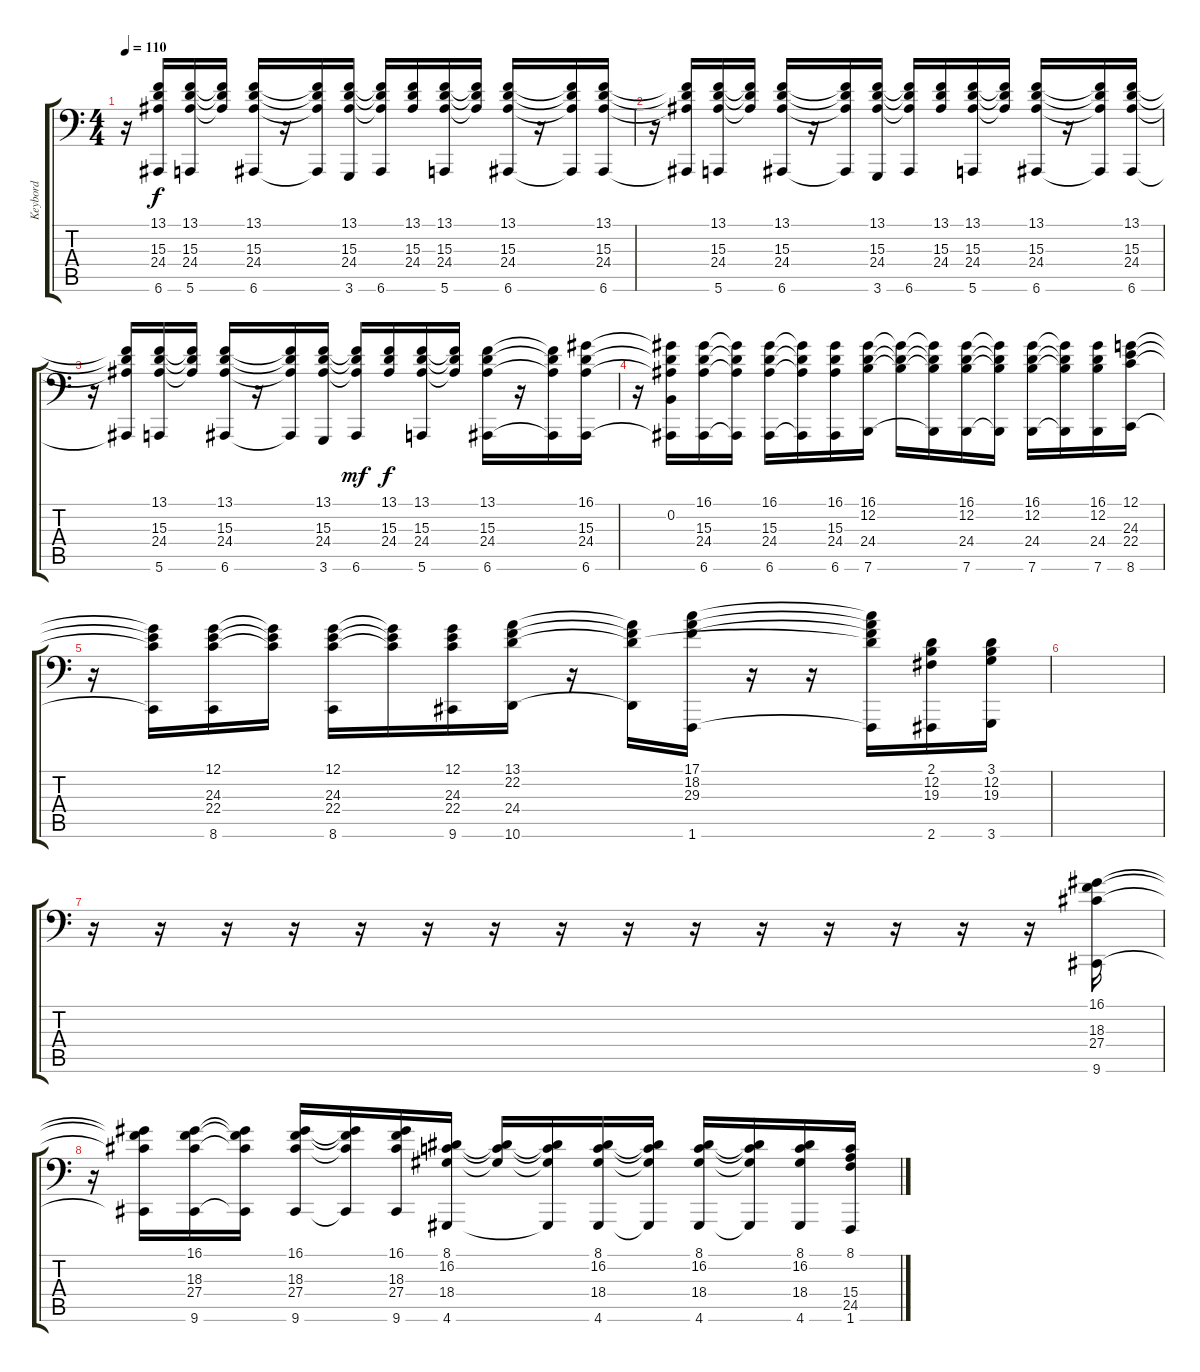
\track ("Keybord" "Keybord") {instrument electricgrandpiano}
\staff {score tabs}
\tuning (E3 B2 G2 D2 A1 E1) {hide}
\ts (4 4)
\tempo 110
\clef f4
\ks c
r.16{dy f} (13.1{t} 15.3{t} 24.4{t} 6.6{t}).16 (13.1 15.3 24.4 5.6).16 (13.1{t} 15.3{t} 24.4{t}).16 (13.1 15.3 24.4 6.6).16 r.16 (13.1{t} 15.3{t} 24.4{t} 6.6{t}).16 (13.1 15.3 24.4 3.6).16 (13.1{t} 15.3{t} 24.4{t} 6.6).16 (13.1 15.3 24.4).16 (13.1 15.3 24.4 5.6).16 (13.1{t} 15.3{t} 24.4{t}).16 (13.1 15.3 24.4 6.6).16 r.16 (13.1{t} 15.3{t} 24.4{t} 6.6{t}).16 (13.1 15.3 24.4 6.6).16 |
r.16 (13.1{t} 15.3{t} 24.4{t} 6.6{t}).16 (13.1 15.3 24.4 5.6).16 (13.1{t} 15.3{t} 24.4{t}).16 (13.1 15.3 24.4 6.6).16 r.16 (13.1{t} 15.3{t} 24.4{t} 6.6{t}).16 (13.1 15.3 24.4 3.6).16 (13.1{t} 15.3{t} 24.4{t} 6.6).16 (13.1 15.3 24.4).16 (13.1 15.3 24.4 5.6).16 (13.1{t} 15.3{t} 24.4{t}).16 (13.1 15.3 24.4 6.6).16 r.16 (13.1{t} 15.3{t} 24.4{t} 6.6{t}).16 (13.1 15.3 24.4 6.6).16 |
r.16 (13.1{t} 15.3{t} 24.4{t} 6.6{t}).16 (13.1 15.3 24.4 5.6).16 (13.1{t} 15.3{t} 24.4{t}).16 (13.1 15.3 24.4 6.6).16 r.16 (13.1{t} 15.3{t} 24.4{t} 6.6{t}).16 (13.1 15.3 24.4 3.6).16 (13.1{t} 15.3{t} 24.4{t} 6.6).16{dy mf} (13.1 15.3 24.4).16{dy f} (13.1 15.3 24.4 5.6).16 (13.1{t} 15.3{t} 24.4{t}).16 (13.1 15.3 24.4 6.6).16 r.16 (13.1{t} 15.3{t} 24.4{t} 6.6{t}).16 (16.1 15.3 24.4 6.6).16 |
r.16 (16.1{t} 0.2 15.3{t} 24.4{t} 6.6{t}).16 (16.1 15.3 24.4 6.6).16 (16.1{t} 15.3{t} 24.4{t} 6.6{t}).16 (16.1 15.3 24.4 6.6).16 (16.1{t} 15.3{t} 24.4{t} 6.6{t}).16 (16.1 15.3 24.4 6.6).16 (16.1 12.2 24.4 7.6).16 (16.1{t} 12.2{t} 24.4{t}).16 (16.1{t} 12.2{t} 24.4{t} 7.6{t}).16 (16.1 12.2 24.4 7.6).16 (16.1{t} 12.2{t} 24.4{t} 7.6{t}).16 (16.1 12.2 24.4 7.6).16 (16.1{t} 12.2{t} 24.4{t} 7.6{t}).16 (16.1 12.2 24.4 7.6).16 (12.1 24.3 22.4 8.6).16 |
r.16 (12.1{t} 24.3{t} 22.4{t} 8.6{t}).16 (12.1 24.3 22.4 8.6).16 (12.1{t} 24.3{t} 22.4{t}).16 (12.1 24.3 22.4 8.6).16 (12.1{t} 24.3{t} 22.4{t}).16 (12.1 24.3 22.4 9.6).16 (13.1 22.2 24.4 10.6).16 r.16 (13.1{t} 22.2{t} 24.4{t} 10.6{t}).16 (17.1 18.2 29.3 1.6).16 r.16 r.16 (17.1{t} 18.2{t} 29.3{t} 24.4{t} 1.6{t}).16 (2.1 12.2 19.3 2.6).16 (3.1 12.2 19.3 3.6).16 |
|
r.16 r.16 r.16 r.16 r.16 r.16 r.16 r.16 r.16 r.16 r.16 r.16 r.16 r.16 r.16 (16.1 18.3 27.4 9.6).16 |
r.16 (16.1{t} 18.3{t} 27.4{t} 9.6{t}).16 (16.1 18.3 27.4 9.6).16 (16.1{t} 18.3{t} 27.4{t} 9.6{t}).16 (16.1 18.3 27.4 9.6).16 (16.1{t} 18.3{t} 27.4{t} 9.6{t}).16 (16.1 18.3 27.4 9.6).16 (8.1 16.2 18.4 4.6).16 (8.1{t} 16.2{t} 18.4{t}).16 (8.1{t} 16.2{t} 18.4{t} 4.6{t}).16 (8.1 16.2 18.4 4.6).16 (8.1{t} 16.2{t} 18.4{t} 4.6{t}).16 (8.1 16.2 18.4 4.6).16 (8.1{t} 16.2{t} 18.4{t} 4.6{t}).16 (8.1 16.2 18.4 4.6).16 (8.1 15.4 24.5 1.6).16
